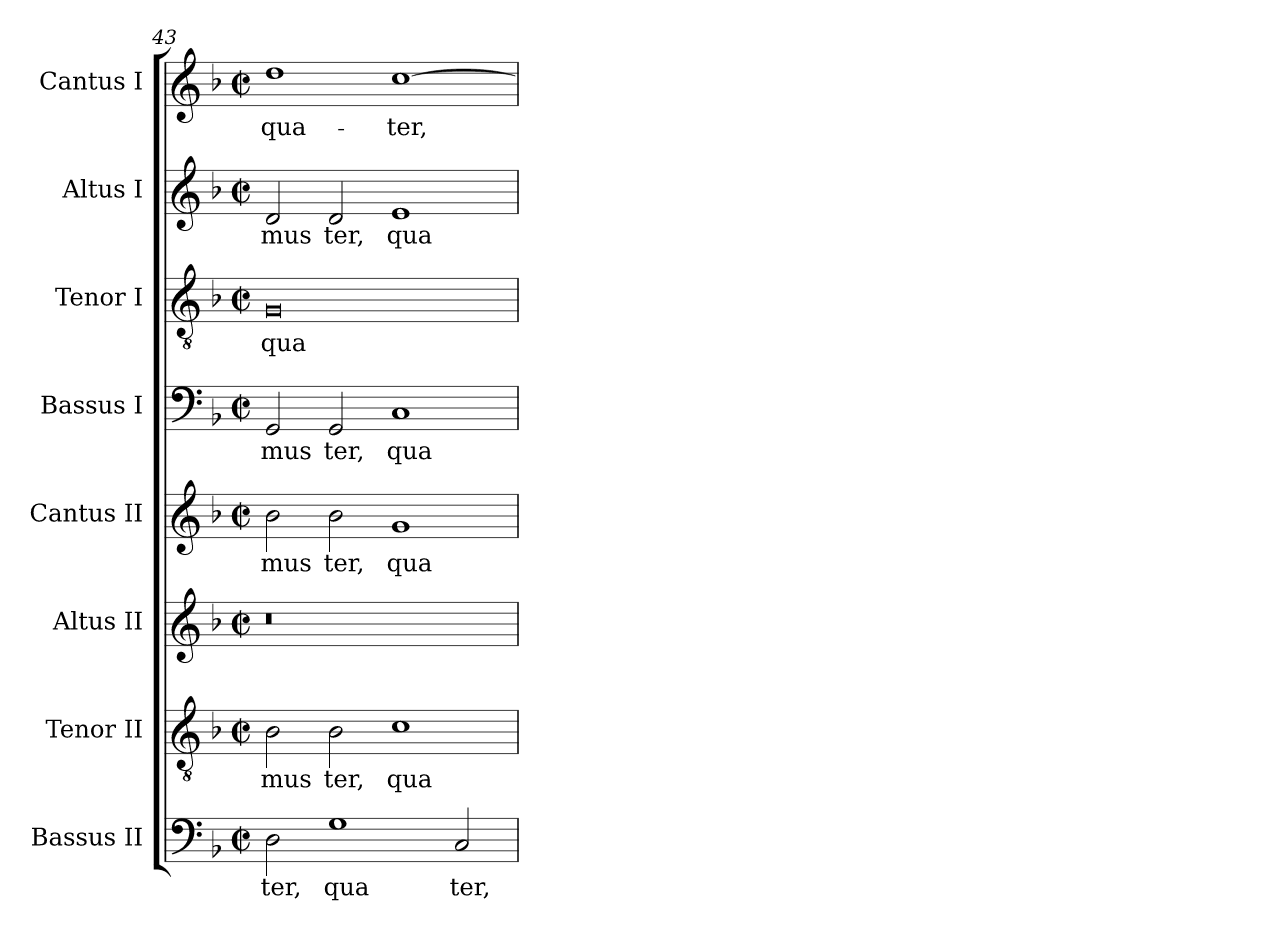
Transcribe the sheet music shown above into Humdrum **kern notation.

**kern	**text	**kern	**text	**kern	**kern	**text	**kern	**text	**kern	**text	**kern	**text	**kern	**text
*part8	*part8	*part7	*part7	*part6	*part5	*part5	*part4	*part4	*part3	*part3	*part2	*part2	*part1	*part1
*staff8	*staff8	*staff7	*staff7	*staff6	*staff5	*staff5	*staff4	*staff4	*staff3	*staff3	*staff2	*staff2	*staff1	*staff1
*I"Bassus II	*	*I"Tenor II	*	*I"Altus II	*I"Cantus II	*	*I"Bassus I	*	*I"Tenor I	*	*I"Altus I	*	*I"Cantus I	*
*clefF4	*	*clefGv2	*	*clefG2	*clefG2	*	*clefF4	*	*clefGv2	*	*clefG2	*	*clefG2	*
*k[b-]	*	*k[b-]	*	*k[b-]	*k[b-]	*	*k[b-]	*	*k[b-]	*	*k[b-]	*	*k[b-]	*
*F:	*	*F:	*	*F:	*F:	*	*F:	*	*F:	*	*F:	*	*F:	*
*M2/2	*	*M2/2	*	*M2/2	*M2/2	*	*M2/2	*	*M2/2	*	*M2/2	*	*M2/2	*
*met(c|)	*	*met(c|)	*	*met(c|)	*met(c|)	*	*met(c|)	*	*met(c|)	*	*met(c|)	*	*met(c|)	*
=43	=43	=43	=43	=43	=43	=43	=43	=43	=43	=43	=43	=43	=43	=43
!	!LO:LY:b:cj	!	!LO:LY:b:cj	!	!	!LO:LY:b:cj	!	!LO:LY:b:cj	!	!LO:LY:b:cj	!	!LO:LY:b:cj	!	!LO:LY:b:cj
2D\	ter,	2B-\	-mus	0r	2b-\	-mus	2GG/	mus	0G	qua-	2d/	-mus	1dd	qua-
!	!LO:LY:b:cj	!	!LO:LY:b:cj	!	!	!LO:LY:b:cj	!	!LO:LY:b:cj	!	!	!	!LO:LY:b:cj	!	!
1G	qua	2B-\	ter,	.	2b-\	ter,	2GG/	ter,	.	.	2d/	ter,	.	.
!	!	!	!LO:LY:b:cj	!	!	!LO:LY:b:cj	!	!LO:LY:b:cj	!	!	!	!LO:LY:b:cj	!	!LO:LY:b:cj
.	.	1c	qua-	.	1g	qua-	1C	qua	.	.	1e	qua-	[>1cc	-ter,
!	!LO:LY:b:cj	!	!	!	!	!	!	!	!	!	!	!	!	!
2C/	ter,	.	.	.	.	.	.	.	.	.	.	.	.	.
=	=	=	=	=	=	=	=	=	=	=	=	=	=	=
*-	*-	*-	*-	*-	*-	*-	*-	*-	*-	*-	*-	*-	*-	*-
